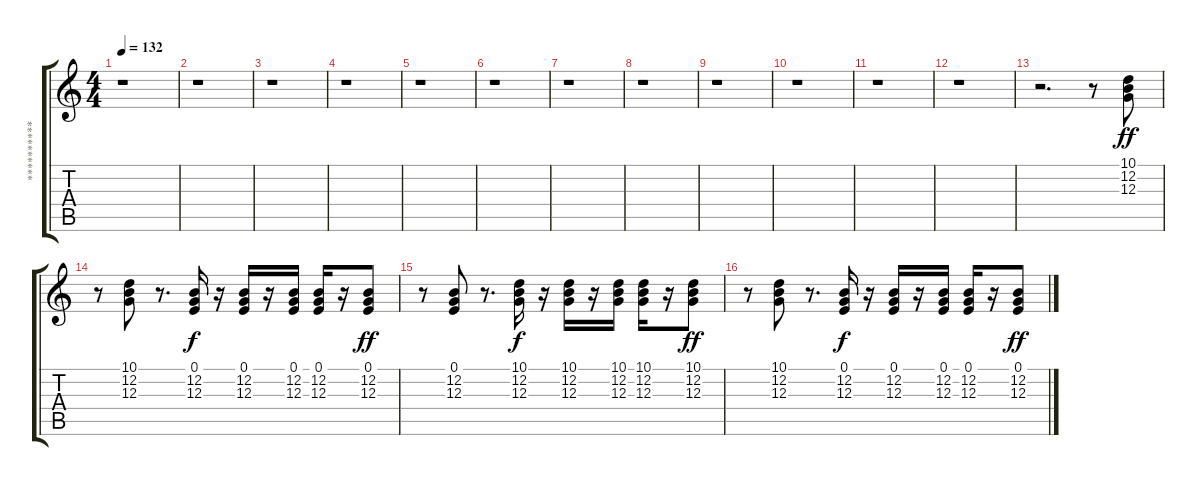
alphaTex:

\track ("*******************" "**********") {instrument electricgrandpiano}
\staff {score tabs}
\tuning (E4 B3 G3 D3 A2 E2) {hide}
\ts (4 4)
\tempo 132
\clef g2
\ks c
r.1{dy ff instrument electricgrandpiano} |
r.1 |
r.1 |
r.1 |
r.1 |
r.1 |
r.1 |
r.1 |
r.1 |
r.1 |
r.1 |
r.1 |
r.2{d} r.8 (10.1 12.2 12.3).8 |
r.8 (10.1 12.2 12.3).8 r.8{d} (0.1 12.2 12.3).16{dy f} r.16 (0.1 12.2 12.3).16 r.16 (0.1 12.2 12.3).16 (0.1 12.2 12.3).16 r.16 (0.1 12.2 12.3).8{dy ff} |
r.8 (0.1 12.2 12.3).8 r.8{d} (10.1 12.2 12.3).16{dy f} r.16 (10.1 12.2 12.3).16 r.16 (10.1 12.2 12.3).16 (10.1 12.2 12.3).16 r.16 (10.1 12.2 12.3).8{dy ff} |
r.8 (10.1 12.2 12.3).8 r.8{d} (0.1 12.2 12.3).16{dy f} r.16 (0.1 12.2 12.3).16 r.16 (0.1 12.2 12.3).16 (0.1 12.2 12.3).16 r.16 (0.1 12.2 12.3).8{dy ff}
